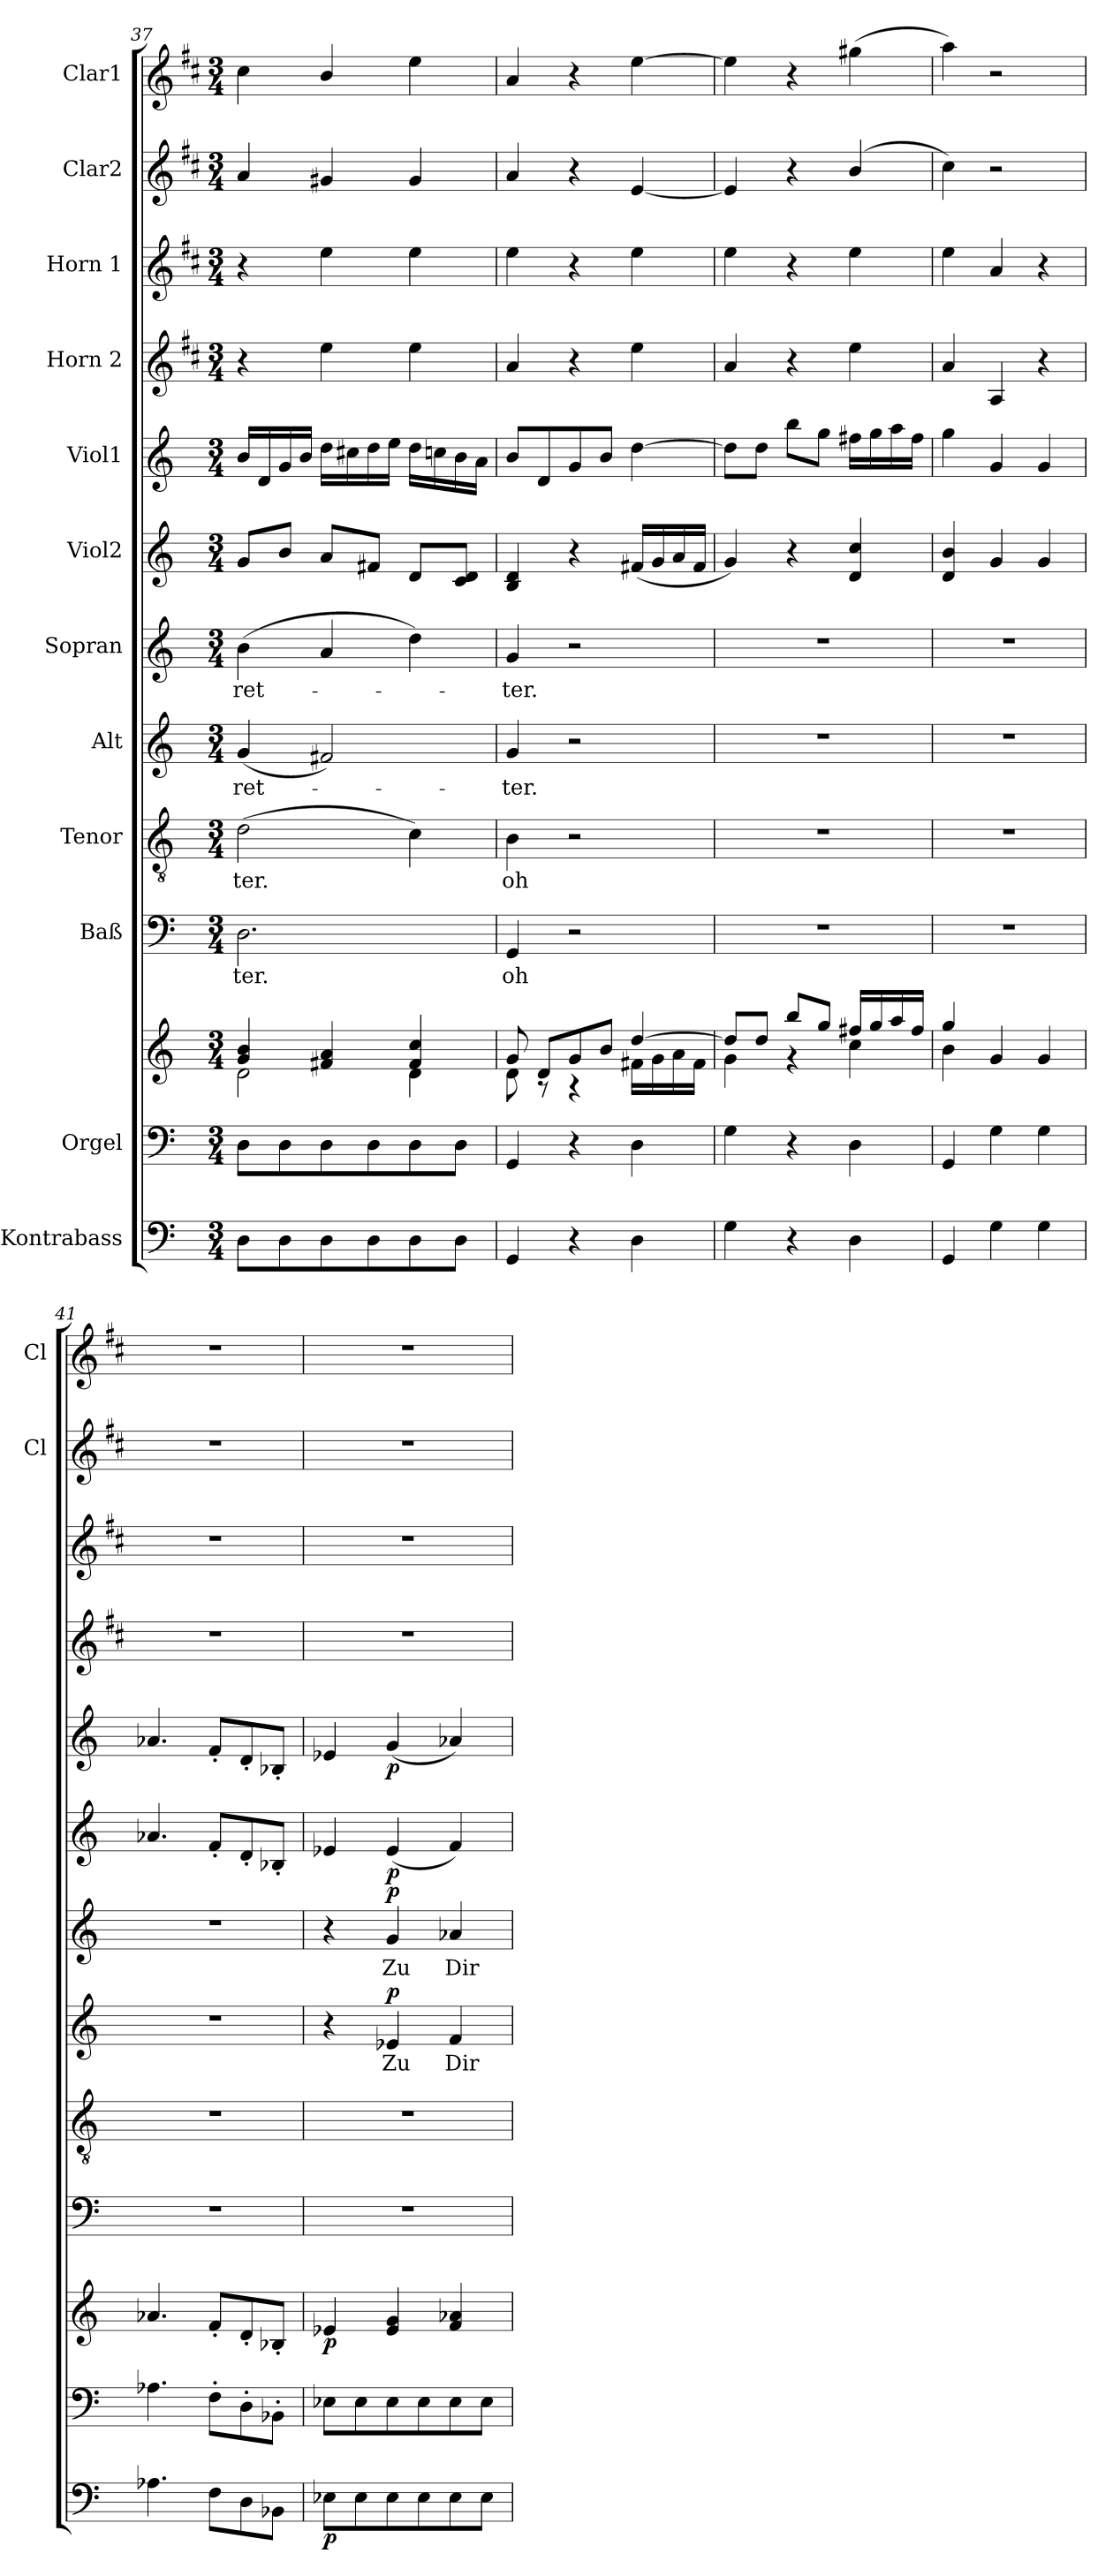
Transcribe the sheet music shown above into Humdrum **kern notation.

**kern	**dynam	**kern	**kern	**dynam	**kern	**text	**kern	**text	**kern	**text	**dynam	**kern	**text	**dynam	**kern	**dynam	**kern	**dynam	**kern	**kern	**kern	**kern
*part12	*part12	*part11	*part11	*part11	*part10	*part10	*part9	*part9	*part8	*part8	*part8	*part7	*part7	*part7	*part6	*part6	*part5	*part5	*part4	*part3	*part2	*part1
*staff13	*staff13	*staff12	*staff11	*staff11/12	*staff10	*staff10	*staff9	*staff9	*staff8	*staff8	*staff8	*staff7	*staff7	*staff7	*staff6	*staff6	*staff5	*staff5	*staff4	*staff3	*staff2	*staff1
*I"Kontrabass	*	*I"Orgel	*	*	*I"Baß	*	*I"Tenor	*	*I"Alt	*	*	*I"Sopran	*	*	*I"Viol2	*	*I"Viol1	*	*I"Horn 2	*I"Horn 1	*I"Clar2	*I"Clar1
*	*	*	*	*	*	*	*	*	*	*	*	*	*	*	*	*	*	*	*	*	*I'Cl	*I'Cl
!!LO:PB:g=z
*clefF4	*	*clefF4	*clefG2	*	*clefF4	*	*clefGv2	*	*clefG2	*	*	*clefG2	*	*	*clefG2	*	*clefG2	*	*clefG2	*clefG2	*clefG2	*clefG2
*ITrd7c12	*	*	*	*	*	*	*	*	*	*	*	*	*	*	*	*	*	*	*ITrd1c2	*ITrd1c2	*ITrd1c2	*ITrd1c2
*k[]	*	*k[]	*k[]	*	*k[]	*	*k[]	*	*k[]	*	*	*k[]	*	*	*k[]	*	*k[]	*	*k[]	*k[]	*k[]	*k[]
*C:	*	*C:	*C:	*	*C:	*	*C:	*	*C:	*	*	*C:	*	*	*C:	*	*C:	*	*C:	*C:	*C:	*C:
*M3/4	*	*M3/4	*M3/4	*	*M3/4	*	*M3/4	*	*M3/4	*	*	*M3/4	*	*	*M3/4	*	*M3/4	*	*M3/4	*M3/4	*M3/4	*M3/4
=37	=37	=37	=37	=37	=37	=37	=37	=37	=37	=37	=37	=37	=37	=37	=37	=37	=37	=37	=37	=37	=37	=37
*	*	*	*^	*	*	*	*	*	*	*	*	*	*	*	*	*	*	*	*	*	*	*
!	!	!	!	!	!	!	!LO:LY:b	!	!LO:LY:b	!	!LO:LY:b	!	!	!LO:LY:b	!	!	!	!	!	!	!	!	!
8DD\L	.	8D\L	4g/ 4b/	2d\	.	2.D\	-ter.	(>2d\	-ter.	(<4g/	-ret-	.	(>4b\	-ret-	.	8g/L	.	16b/LL	.	4r	4r	4g/	4b\
.	.	.	.	.	.	.	.	.	.	.	.	.	.	.	.	.	.	16d/	.	.	.	.	.
8DD\	.	8D\	.	.	.	.	.	.	.	.	.	.	.	.	.	8b/J	.	16g/	.	.	.	.	.
.	.	.	.	.	.	.	.	.	.	.	.	.	.	.	.	.	.	16b/JJ	.	.	.	.	.
8DD\	.	8D\	4f#X/ 4a/	.	.	.	.	.	.	2f#X/)	.	.	4a/	.	.	8a/L	.	16dd\LL	.	4dd\	4dd\	4f#X/	4a/
.	.	.	.	.	.	.	.	.	.	.	.	.	.	.	.	.	.	16cc#X\	.	.	.	.	.
8DD\	.	8D\	.	.	.	.	.	.	.	.	.	.	.	.	.	8f#X/J	.	16dd\	.	.	.	.	.
.	.	.	.	.	.	.	.	.	.	.	.	.	.	.	.	.	.	16ee\JJ	.	.	.	.	.
8DD\	.	8D\	4f#/ 4cc/	4d\	.	.	.	4c\)	.	.	.	.	4dd\)	.	.	8d/L	.	16dd\LL	.	4dd\	4dd\	4f#/	4dd\
.	.	.	.	.	.	.	.	.	.	.	.	.	.	.	.	.	.	16ccn\	.	.	.	.	.
8DD\J	.	8D\J	.	.	.	.	.	.	.	.	.	.	.	.	.	8c/ 8d/J	.	16b\	.	.	.	.	.
.	.	.	.	.	.	.	.	.	.	.	.	.	.	.	.	.	.	16a\JJ	.	.	.	.	.
=38	=38	=38	=38	=38	=38	=38	=38	=38	=38	=38	=38	=38	=38	=38	=38	=38	=38	=38	=38	=38	=38	=38	=38
!	!	!	!	!	!	!	!LO:LY:b	!	!LO:LY:b	!	!LO:LY:b	!	!	!LO:LY:b	!	!	!	!	!	!	!	!	!
4GGG/	.	4GG/	8g/	8d\	.	4GG/	oh	4B\	oh	4g/	-ter.	.	4g/	-ter.	.	4B/ 4d/	.	8b/L	.	4g/	4dd\	4g/	4g/
.	.	.	8d/L	8rG	.	.	.	.	.	.	.	.	.	.	.	.	.	8d/	.	.	.	.	.
4r	.	4r	8g/	4rG	.	2r	.	2r	.	2r	.	.	2r	.	.	4r	.	8g/	.	4r	4r	4r	4r
.	.	.	8b/J	.	.	.	.	.	.	.	.	.	.	.	.	.	.	8b/J	.	.	.	.	.
4DD\	.	4D\	[>4dd/	16f#X\LL	.	.	.	.	.	.	.	.	.	.	.	(<16f#X/LL	.	[4dd\	.	4dd\	4dd\	[4d/	[4dd\
.	.	.	.	16g\	.	.	.	.	.	.	.	.	.	.	.	16g/	.	.	.	.	.	.	.
.	.	.	.	16a\	.	.	.	.	.	.	.	.	.	.	.	16a/	.	.	.	.	.	.	.
.	.	.	.	16f#\JJ	.	.	.	.	.	.	.	.	.	.	.	16f#/JJ	.	.	.	.	.	.	.
=39	=39	=39	=39	=39	=39	=39	=39	=39	=39	=39	=39	=39	=39	=39	=39	=39	=39	=39	=39	=39	=39	=39	=39
4GG\	.	4G\	8dd/L]	4g\	.	2.r	.	2.r	.	2.r	.	.	2.r	.	.	4g/)	.	8dd\L]	.	4g/	4dd\	4d/]	4dd\]
.	.	.	8dd/J	.	.	.	.	.	.	.	.	.	.	.	.	.	.	8dd\J	.	.	.	.	.
4r	.	4r	8bb/L	4rf	.	.	.	.	.	.	.	.	.	.	.	4r	.	8bb\L	.	4r	4r	4r	4r
.	.	.	8gg/J	.	.	.	.	.	.	.	.	.	.	.	.	.	.	8gg\J	.	.	.	.	.
4DD\	.	4D\	16ff#X/LL	4cc\	.	.	.	.	.	.	.	.	.	.	.	4d/ 4cc/	.	16ff#X\LL	.	4dd\	4dd\	(4a/	(>4ff#X\
.	.	.	16gg/	.	.	.	.	.	.	.	.	.	.	.	.	.	.	16gg\	.	.	.	.	.
.	.	.	16aa/	.	.	.	.	.	.	.	.	.	.	.	.	.	.	16aa\	.	.	.	.	.
.	.	.	16ff#/JJ	.	.	.	.	.	.	.	.	.	.	.	.	.	.	16ff#\JJ	.	.	.	.	.
=40	=40	=40	=40	=40	=40	=40	=40	=40	=40	=40	=40	=40	=40	=40	=40	=40	=40	=40	=40	=40	=40	=40	=40
4GGG/	.	4GG/	4gg/	4b\	.	2.r	.	2.r	.	2.r	.	.	2.r	.	.	4d/ 4b/	.	4gg\	.	4g/	4dd\	4b\)	4gg\)
4GG\	.	4G\	4g/	2ryy	.	.	.	.	.	.	.	.	.	.	.	4g/	.	4g/	.	4G/	4g/	2r	2r
4GG\	.	4G\	4g/	.	.	.	.	.	.	.	.	.	.	.	.	4g/	.	4g/	.	4r	4r	.	.
*	*	*	*v	*v	*	*	*	*	*	*	*	*	*	*	*	*	*	*	*	*	*	*	*
=41	=41	=41	=41	=41	=41	=41	=41	=41	=41	=41	=41	=41	=41	=41	=41	=41	=41	=41	=41	=41	=41	=41
4.AA-X\	.	4.A-X\	4.a-X/	.	2.r	.	2.r	.	2.r	.	.	2.r	.	.	4.a-X/	.	4.a-X/	.	2.r	2.r	2.r	2.r
8FF\L	.	8F'>\L	8f'</L	.	.	.	.	.	.	.	.	.	.	.	8f'</L	.	8f'</L	.	.	.	.	.
8DD\	.	8D'>\	8d'</	.	.	.	.	.	.	.	.	.	.	.	8d'</	.	8d'</	.	.	.	.	.
8BBB-X\J	.	8BB-X'>\J	8B-X'</J	.	.	.	.	.	.	.	.	.	.	.	8B-X'</J	.	8B-X'</J	.	.	.	.	.
!!LO:PB:g=z
=42	=42	=42	=42	=42	=42	=42	=42	=42	=42	=42	=42	=42	=42	=42	=42	=42	=42	=42	=42	=42	=42	=42
!	!LO:DY:b	!	!	!LO:DY:b	!	!	!	!	!	!	!	!	!	!	!	!	!	!	!	!	!	!
8EE-X\L	p	8E-X\L	4e-X/	p	2.r	.	2.r	.	4r	.	.	4r	.	.	4e-X/	.	4e-X/	.	2.r	2.r	2.r	2.r
8EE-\	.	8E-\	.	.	.	.	.	.	.	.	.	.	.	.	.	.	.	.	.	.	.	.
!	!	!	!	!	!	!	!	!	!	!LO:LY:b	!LO:DY:a	!	!LO:LY:b	!LO:DY:a	!	!LO:DY:b	!	!LO:DY:b	!	!	!	!
8EE-\	.	8E-\	4e-/ 4g/	.	.	.	.	.	4e-X/	Zu	p	4g/	Zu	p	(<4e-/	p	(<4g/	p	.	.	.	.
8EE-\	.	8E-\	.	.	.	.	.	.	.	.	.	.	.	.	.	.	.	.	.	.	.	.
!	!	!	!	!	!	!	!	!	!	!LO:LY:b	!	!	!LO:LY:b	!	!	!	!	!	!	!	!	!
8EE-\	.	8E-\	4f/ 4a-X/	.	.	.	.	.	4f/	Dir	.	4a-X/	Dir	.	4f/)	.	4a-X/)	.	.	.	.	.
8EE-\J	.	8E-\J	.	.	.	.	.	.	.	.	.	.	.	.	.	.	.	.	.	.	.	.
=	=	=	=	=	=	=	=	=	=	=	=	=	=	=	=	=	=	=	=	=	=	=
*-	*-	*-	*-	*-	*-	*-	*-	*-	*-	*-	*-	*-	*-	*-	*-	*-	*-	*-	*-	*-	*-	*-
